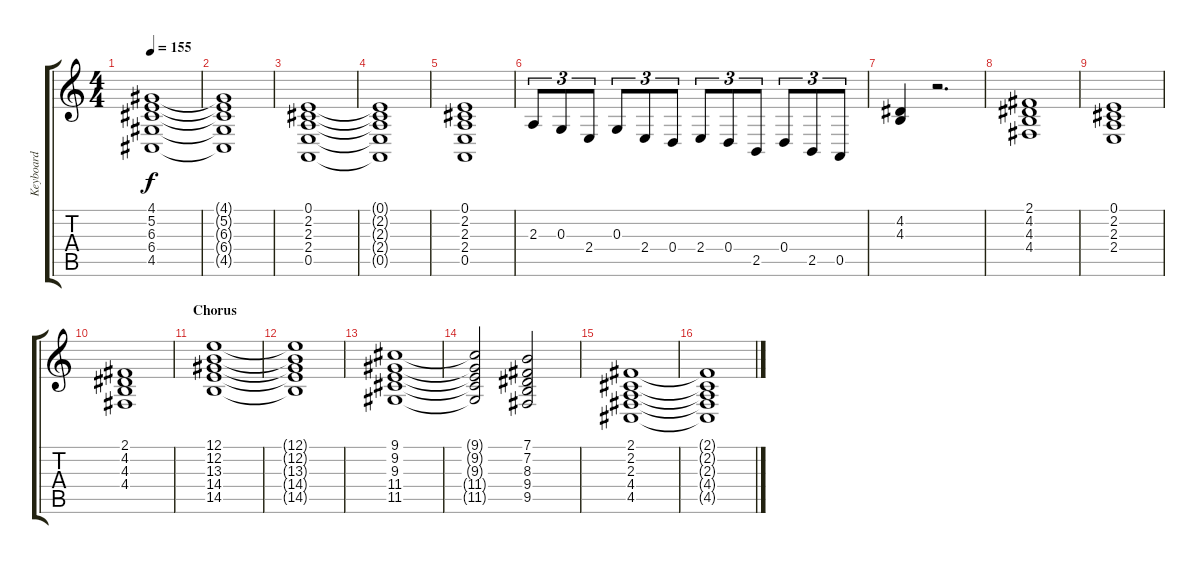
\track ("Keyboard" "Keyboard") {instrument stringensemble1}
\staff {score tabs}
\tuning (E4 B3 G3 D3 A2 E2) {hide}
\ts (4 4)
\tempo 155
\clef g2
\ks c
(4.1 5.2 6.3 6.4 4.5).1{dy f} |
(4.1{t} 5.2{t} 6.3{t} 6.4{t} 4.5{t}).1 |
(0.1 2.2 2.3 2.4 0.5).1 |
(0.1{t} 2.2{t} 2.3{t} 2.4{t} 0.5{t}).1 |
(0.1 2.2 2.3 2.4 0.5).1 |
2.3.8{tu (3 2)} 0.3.8{tu (3 2)} 2.4.8{tu (3 2)} 0.3.8{tu (3 2)} 2.4.8{tu (3 2)} 0.4.8{tu (3 2)} 2.4.8{tu (3 2)} 0.4.8{tu (3 2)} 2.5.8{tu (3 2)} 0.4.8{tu (3 2)} 2.5.8{tu (3 2)} 0.5.8{tu (3 2)} |
(4.2 4.3).4 r.2{d} |
(2.1 4.2 4.3 4.4).1 |
(0.1 2.2 2.3 2.4).1 |
(2.1 4.2 4.3 4.4).1 |
\section ("" "Chorus")
(12.1 12.2 13.3 14.4 14.5).1 |
(12.1{t} 12.2{t} 13.3{t} 14.4{t} 14.5{t}).1 |
(9.1 9.2 9.3 11.4 11.5).1 |
(9.1{t} 9.2{t} 9.3{t} 11.4{t} 11.5{t}).2 (7.1 7.2 8.3 9.4 9.5).2 |
(2.1 2.2 2.3 4.4 4.5).1 |
(2.1{t} 2.2{t} 2.3{t} 4.4{t} 4.5{t}).1
